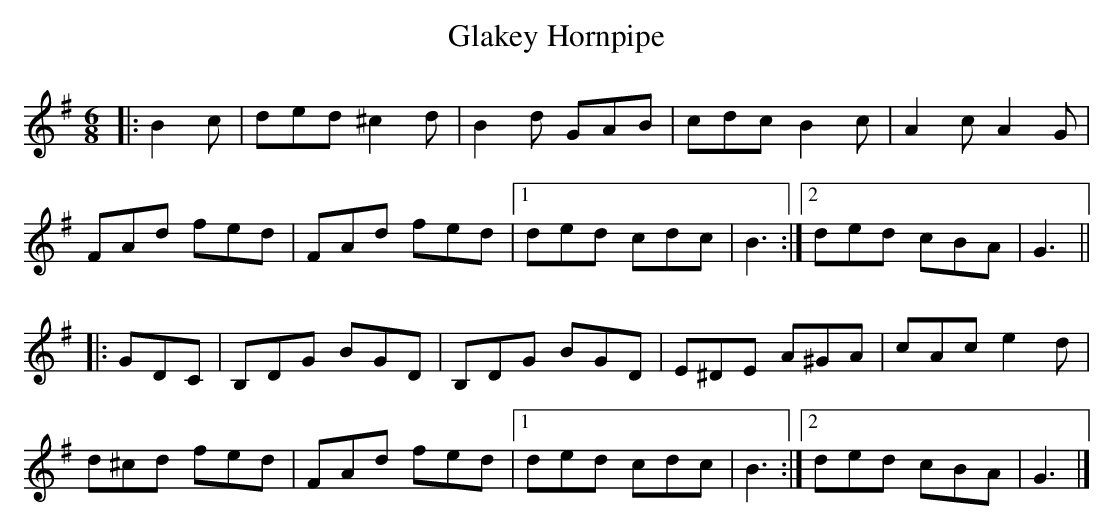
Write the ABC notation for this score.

X:1
T:Glakey Hornpipe
M:6/8
L:1/8
K:G
|: B2c | ded ^c2d | B2d  GAB |  cdc B2c  | A2c A2G |
         FAd  fed | FAd  fed |1 ded cdc  | B3 :|2 ded cBA | G3 ||
|: GDC | B,DG BGD | B,DG BGD | E^DE A^GA | cAc e2d |
         d^cd fed | FAd  fed |1 ded cdc  | B3 :|2 ded cBA | G3 |]
